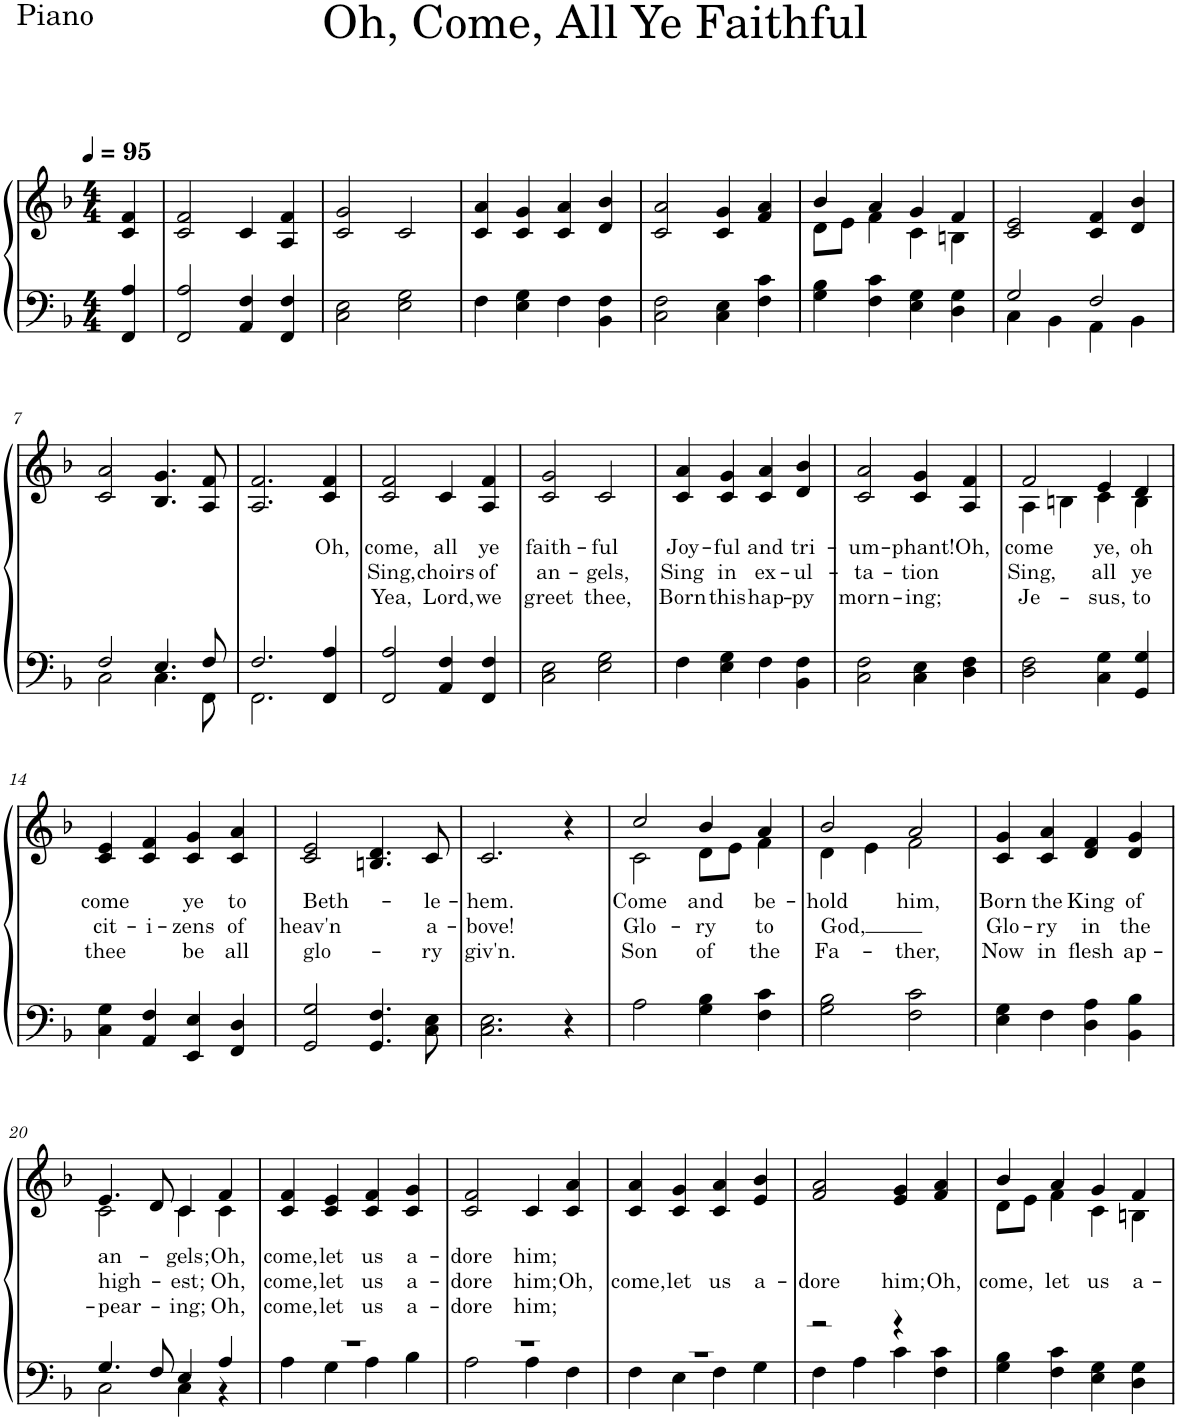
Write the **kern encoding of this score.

**kern	**kern	**text	**text	**text
*part1	*part1	*part1	*part1	*part1
*staff2	*staff1	*staff1	*staff1	*staff1
*I"Piano	*	*	*	*
*I'Pno.	*	*	*	*
*clefF4	*clefG2	*	*	*
*k[b-]	*k[b-]	*	*	*
*M4/4	*M4/4	*	*	*
*MM95	*MM95	*	*	*
=	=	=	=	=
4FF/ 4A/	4c/ 4f/	.	.	.
=1	=1	=1	=1	=1
2FF/ 2A/	2c/ 2f/	.	.	.
4AA/ 4F/	4c/	.	.	.
4FF/ 4F/	4A/ 4f/	.	.	.
=2	=2	=2	=2	=2
2C\ 2E\	2c/ 2g/	.	.	.
2E\ 2G\	2c/	.	.	.
=3	=3	=3	=3	=3
4F\	4c/ 4a/	.	.	.
4E\ 4G\	4c/ 4g/	.	.	.
4F\	4c/ 4a/	.	.	.
4BB-\ 4F\	4d/ 4b-/	.	.	.
=4	=4	=4	=4	=4
2C\ 2F\	2c/ 2a/	.	.	.
4C\ 4E\	4c/ 4g/	.	.	.
4F\ 4c\	4f/ 4a/	.	.	.
=5	=5	=5	=5	=5
*	*^	*	*	*
4G\ 4B-\	4b-/	8d\L	.	.	.
.	.	8e\J	.	.	.
4F\ 4c\	4a/	4f\	.	.	.
4E\ 4G\	4g/	4c\	.	.	.
4D\ 4G\	4f/	4Bn\	.	.	.
*	*v	*v	*	*	*
=6	=6	=6	=6	=6
*^	*	*	*	*
2G/	4C\	2c/ 2e/	.	.	.
.	4BB-\	.	.	.	.
2F/	4AA\	4c/ 4f/	.	.	.
.	4BB-\	4d/ 4b-/	.	.	.
!!LO:LB:g=z
=7	=7	=7	=7	=7	=7
2F/	2C\	2c/ 2a/	.	.	.
4.E/	4.C\	4.B-/ 4.g/	.	.	.
8F/	8FF\	8A/ 8f/	.	.	.
=8	=8	=8	=8	=8	=8
2.F/	2.FF\	2.A/ 2.f/	.	.	.
!	!	!	!LO:LY:b	!	!
4FF/ 4A/	4ryy	4c/ 4f/	Oh,	.	.
=9	=9	=9	=9	=9	=9
!	!	!	!LO:LY:b	!LO:LY:b	!LO:LY:b
*v	*v	*	*	*	*
2FF/ 2A/	2c/ 2f/	come,	-Sing,	Yea,
!	!	!LO:LY:b	!LO:LY:b	!LO:LY:b
4AA/ 4F/	4c/	all	choirs	Lord,
!	!	!LO:LY:b	!LO:LY:b	!LO:LY:b
4FF/ 4F/	4A/ 4f/	ye	of	we
=10	=10	=10	=10	=10
!	!	!LO:LY:b	!LO:LY:b	!LO:LY:b
2C\ 2E\	2c/ 2g/	faith-	an-	greet
!	!	!LO:LY:b	!LO:LY:b	!LO:LY:b
2E\ 2G\	2c/	-ful	-gels,	thee,
=11	=11	=11	=11	=11
!	!	!LO:LY:b	!LO:LY:b	!LO:LY:b
4F\	4c/ 4a/	Joy-	Sing	Born
!	!	!LO:LY:b	!LO:LY:b	!LO:LY:b
4E\ 4G\	4c/ 4g/	-ful	in	this
!	!	!LO:LY:b	!LO:LY:b	!LO:LY:b
4F\	4c/ 4a/	and	ex-	hap-
!	!	!LO:LY:b	!LO:LY:b	!LO:LY:b
4BB-\ 4F\	4d/ 4b-/	tri-	-ul-	-py
=12	=12	=12	=12	=12
!	!	!LO:LY:b	!LO:LY:b	!LO:LY:b
2C\ 2F\	2c/ 2a/	-um-	-ta-	morn-
!	!	!LO:LY:b	!LO:LY:b	!LO:LY:b
4C\ 4E\	4c/ 4g/	-phant!	-tion	-ing;
!	!	!LO:LY:b	!	!
4D\ 4F\	4A/ 4f/	Oh,	.	.
=13	=13	=13	=13	=13
!	!	!LO:LY:b	!LO:LY:b	!LO:LY:b
*	*^	*	*	*
2D\ 2F\	2f/	4A\	come	Sing,	Je-
.	.	4Bn\	.	.	.
!	!	!	!LO:LY:b	!LO:LY:b	!LO:LY:b
4C\ 4G\	4e/	4c\	ye,	all	-sus,
!	!	!	!LO:LY:b	!LO:LY:b	!LO:LY:b
4GG/ 4G/	4d/	4B\	oh	ye	to
!!LO:LB:g=z
=14	=14	=14	=14	=14	=14
!	!	!	!LO:LY:b	!LO:LY:b	!LO:LY:b
*	*v	*v	*	*	*
4C\ 4G\	4c/ 4e/	come	cit-	thee
!	!	!	!LO:LY:b	!
4AA/ 4F/	4c/ 4f/	.	-i-	.
!	!	!LO:LY:b	!LO:LY:b	!LO:LY:b
4EE/ 4E/	4c/ 4g/	ye	-zens	be
!	!	!LO:LY:b	!LO:LY:b	!LO:LY:b
4FF/ 4D/	4c/ 4a/	to	of	all
=15	=15	=15	=15	=15
!	!	!LO:LY:b	!LO:LY:b	!LO:LY:b
2GG/ 2G/	2c/ 2e/	Beth-	heav'n	glo-
4.GG/ 4.F/	4.Bn/ 4.d/	.	.	.
!	!	!LO:LY:b	!LO:LY:b	!LO:LY:b
8C\ 8E\	8c/	-le-	a-	-ry
=16	=16	=16	=16	=16
!	!	!LO:LY:b	!LO:LY:b	!LO:LY:b
2.C\ 2.E\	2.c/	-hem.	-bove!	giv'n.
4r	4r	.	.	.
=17	=17	=17	=17	=17
!	!	!LO:LY:b	!LO:LY:b	!LO:LY:b
*	*^	*	*	*
2A\	2cc/	2c\	Come	Glo-	Son
!	!	!	!LO:LY:b	!LO:LY:b	!LO:LY:b
4G\ 4B-\	4b-/	8d\L	and	-ry	of
.	.	8e\J	.	.	.
!	!	!	!LO:LY:b	!LO:LY:b	!LO:LY:b
4F\ 4c\	4a/	4f\	be-	to	the
=18	=18	=18	=18	=18	=18
!	!	!	!LO:LY:b	!LO:LY:b	!LO:LY:b
2G\ 2B-\	2b-/	4d\	-hold	God,	Fa-
.	.	4e\	.	.	.
!	!	!	!LO:LY:b	!	!LO:LY:b
2F\ 2c\	2a/	2f\	him,	.	-ther,
=19	=19	=19	=19	=19	=19
!	!	!	!LO:LY:b	!LO:LY:b	!LO:LY:b
*	*v	*v	*	*	*
4E\ 4G\	4c/ 4g/	Born	Glo-	Now
!	!	!LO:LY:b	!LO:LY:b	!LO:LY:b
4F\	4c/ 4a/	the	-ry	in
!	!	!LO:LY:b	!LO:LY:b	!LO:LY:b
4D\ 4A\	4d/ 4f/	King	in	flesh
!	!	!LO:LY:b	!LO:LY:b	!LO:LY:b
4BB-\ 4B-\	4d/ 4g/	of	the	ap-
!!LO:LB:g=z
=20	=20	=20	=20	=20
*^	*	*	*	*
!	!	!	!LO:LY:b	!LO:LY:b	!LO:LY:b
*	*	*^	*	*	*
4.G/	2C\	4.e/	2c\	an-	high-	-pear-
8F/	.	8d/	.	.	.	.
!	!	!	!	!LO:LY:b	!LO:LY:b	!LO:LY:b
4E/	4C\	4c/	4c\	-gels;	-est;	ing;
!	!	!	!	!LO:LY:b	!LO:LY:b	!LO:LY:b
4A/	4r	4f/	4c\	Oh,	Oh,	Oh,
=21	=21	=21	=21	=21	=21	=21
!	!	!	!	!LO:LY:b	!LO:LY:b	!LO:LY:b
*	*	*v	*v	*	*	*
1r	4A\	4c/ 4f/	come,	come,	come,
!	!	!	!LO:LY:b	!LO:LY:b	!LO:LY:b
.	4G\	4c/ 4e/	let	let	let
!	!	!	!LO:LY:b	!LO:LY:b	!LO:LY:b
.	4A\	4c/ 4f/	us	us	us
!	!	!	!LO:LY:b	!LO:LY:b	!LO:LY:b
.	4B-\	4c/ 4g/	a-	a-	a-
=22	=22	=22	=22	=22	=22
!	!	!	!LO:LY:b	!LO:LY:b	!LO:LY:b
1r	2A\	2c/ 2f/	-dore	-dore	-dore
!	!	!	!LO:LY:b	!LO:LY:b	!LO:LY:b
.	4A\	4c/	him;	him;	him;
!	!	!	!	!LO:LY:b	!
.	4F\	4c/ 4a/	.	Oh,	.
=23	=23	=23	=23	=23	=23
!	!	!	!	!LO:LY:b	!
1r	4F\	4c/ 4a/	.	come,	.
!	!	!	!	!LO:LY:b	!
.	4E\	4c/ 4g/	.	let	.
!	!	!	!	!LO:LY:b	!
.	4F\	4c/ 4a/	.	us	.
!	!	!	!	!LO:LY:b	!
.	4G\	4e/ 4b-/	.	a-	.
=24	=24	=24	=24	=24	=24
!	!	!	!	!LO:LY:b	!
2r	4F\	2f/ 2a/	.	-dore	.
.	4A\	.	.	.	.
!	!	!	!	!LO:LY:b	!
4r	4c\	4e/ 4g/	.	him;	.
!	!	!	!	!LO:LY:b	!
4F\ 4c\	4ryy	4f/ 4a/	.	Oh,	.
=25	=25	=25	=25	=25	=25
!	!	!	!	!LO:LY:b	!
*v	*v	*^	*	*	*
4G\ 4B-\	4b-/	8d\L	.	come,	.
.	.	8e\J	.	.	.
!	!	!	!	!LO:LY:b	!
4F\ 4c\	4a/	4f\	.	let	.
!	!	!	!	!LO:LY:b	!
4E\ 4G\	4g/	4c\	.	us	.
!	!	!	!	!LO:LY:b	!
4D\ 4G\	4f/	4Bn\	.	a-	.
*	*v	*v	*	*	*
=	=	=	=	=
*-	*-	*-	*-	*-
